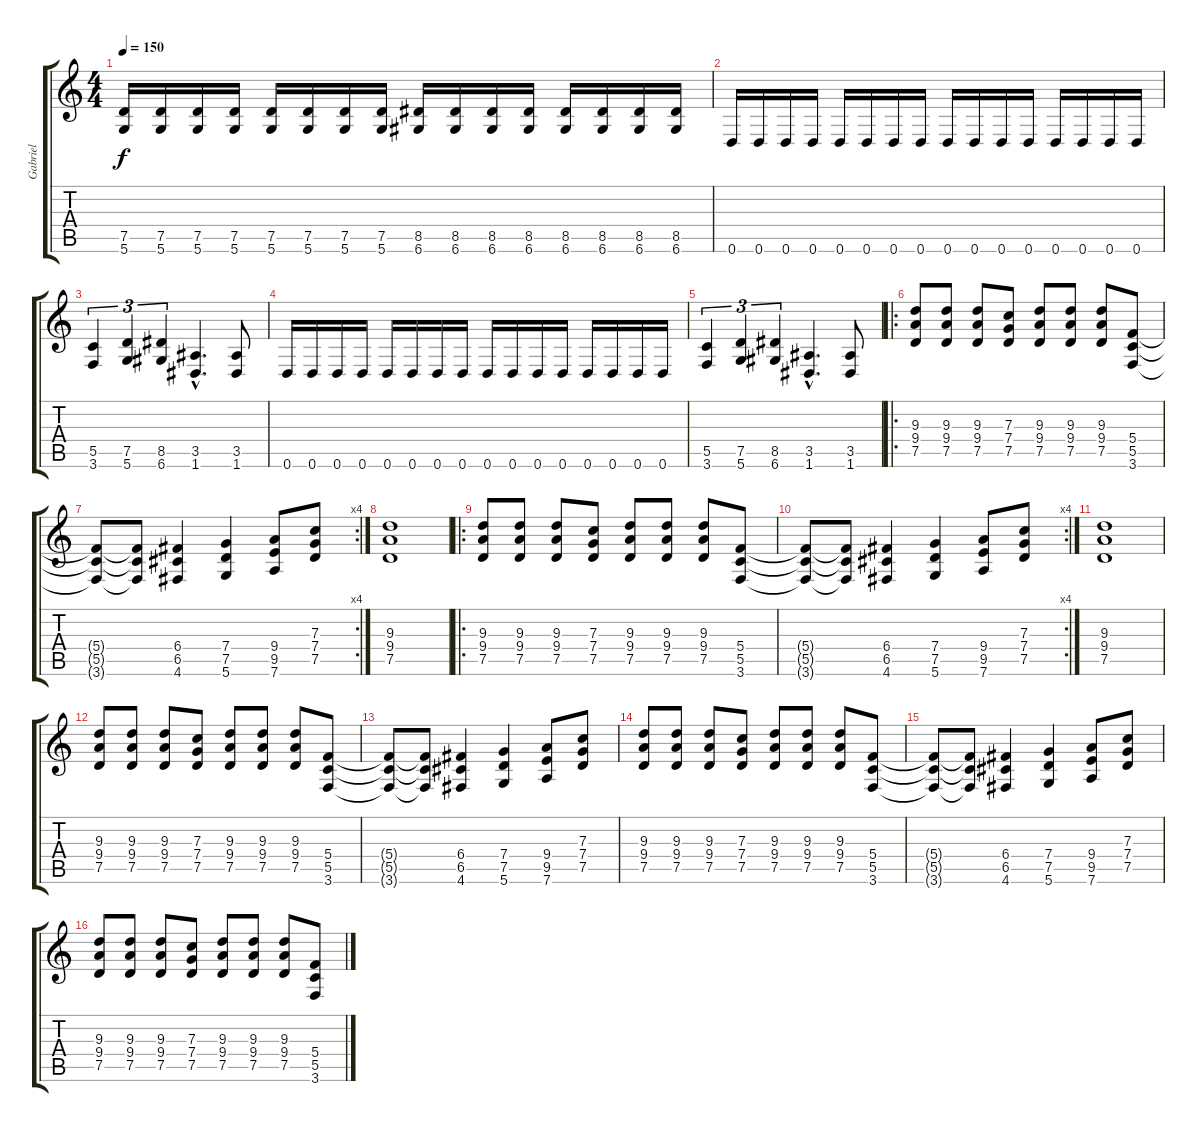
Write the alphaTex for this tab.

\track ("Gabriel" "Gabriel") {instrument overdrivenguitar}
\staff {score tabs}
\tuning (D4 A3 F3 C3 G2 D2) {hide}
\ts (4 4)
\tempo 150
\clef g2
\ks c
(7.5 5.6).16{dy f} (7.5 5.6).16 (7.5 5.6).16 (7.5 5.6).16 (7.5 5.6).16 (7.5 5.6).16 (7.5 5.6).16 (7.5 5.6).16 (8.5 6.6).16 (8.5 6.6).16 (8.5 6.6).16 (8.5 6.6).16 (8.5 6.6).16 (8.5 6.6).16 (8.5 6.6).16 (8.5 6.6).16 |
0.6.16 0.6.16 0.6.16 0.6.16 0.6.16 0.6.16 0.6.16 0.6.16 0.6.16 0.6.16 0.6.16 0.6.16 0.6.16 0.6.16 0.6.16 0.6.16 |
(5.5 3.6).4{tu (3 2)} (7.5 5.6).4{tu (3 2)} (8.5 6.6).4{tu (3 2)} (3.5{hac} 1.6{hac}).4{d} (3.5 1.6).8 |
0.6.16 0.6.16 0.6.16 0.6.16 0.6.16 0.6.16 0.6.16 0.6.16 0.6.16 0.6.16 0.6.16 0.6.16 0.6.16 0.6.16 0.6.16 0.6.16 |
(5.5 3.6).4{tu (3 2)} (7.5 5.6).4{tu (3 2)} (8.5 6.6).4{tu (3 2)} (3.5{hac} 1.6{hac}).4{d} (3.5 1.6).8 |
\ro
(9.3 9.4 7.5).8 (9.3 9.4 7.5).8 (9.3 9.4 7.5).8 (7.3 7.4 7.5).8 (9.3 9.4 7.5).8 (9.3 9.4 7.5).8 (9.3 9.4 7.5).8 (5.4 5.5 3.6).8 |
\rc 4
(5.4{t} 5.5{t} 3.6{t}).8 (5.4{t} 5.5{t} 3.6{t}).8 (6.4 6.5 4.6).4 (7.4 7.5 5.6).4 (9.4 9.5 7.6).8 (7.3 7.4 7.5).8 |
(9.3 9.4 7.5).1 |
\ro
(9.3 9.4 7.5).8 (9.3 9.4 7.5).8 (9.3 9.4 7.5).8 (7.3 7.4 7.5).8 (9.3 9.4 7.5).8 (9.3 9.4 7.5).8 (9.3 9.4 7.5).8 (5.4 5.5 3.6).8 |
\rc 4
(5.4{t} 5.5{t} 3.6{t}).8 (5.4{t} 5.5{t} 3.6{t}).8 (6.4 6.5 4.6).4 (7.4 7.5 5.6).4 (9.4 9.5 7.6).8 (7.3 7.4 7.5).8 |
(9.3 9.4 7.5).1 |
(9.3 9.4 7.5).8 (9.3 9.4 7.5).8 (9.3 9.4 7.5).8 (7.3 7.4 7.5).8 (9.3 9.4 7.5).8 (9.3 9.4 7.5).8 (9.3 9.4 7.5).8 (5.4 5.5 3.6).8 |
(5.4{t} 5.5{t} 3.6{t}).8 (5.4{t} 5.5{t} 3.6{t}).8 (6.4 6.5 4.6).4 (7.4 7.5 5.6).4 (9.4 9.5 7.6).8 (7.3 7.4 7.5).8 |
(9.3 9.4 7.5).8 (9.3 9.4 7.5).8 (9.3 9.4 7.5).8 (7.3 7.4 7.5).8 (9.3 9.4 7.5).8 (9.3 9.4 7.5).8 (9.3 9.4 7.5).8 (5.4 5.5 3.6).8 |
(5.4{t} 5.5{t} 3.6{t}).8 (5.4{t} 5.5{t} 3.6{t}).8 (6.4 6.5 4.6).4 (7.4 7.5 5.6).4 (9.4 9.5 7.6).8 (7.3 7.4 7.5).8 |
(9.3 9.4 7.5).8 (9.3 9.4 7.5).8 (9.3 9.4 7.5).8 (7.3 7.4 7.5).8 (9.3 9.4 7.5).8 (9.3 9.4 7.5).8 (9.3 9.4 7.5).8 (5.4 5.5 3.6).8
